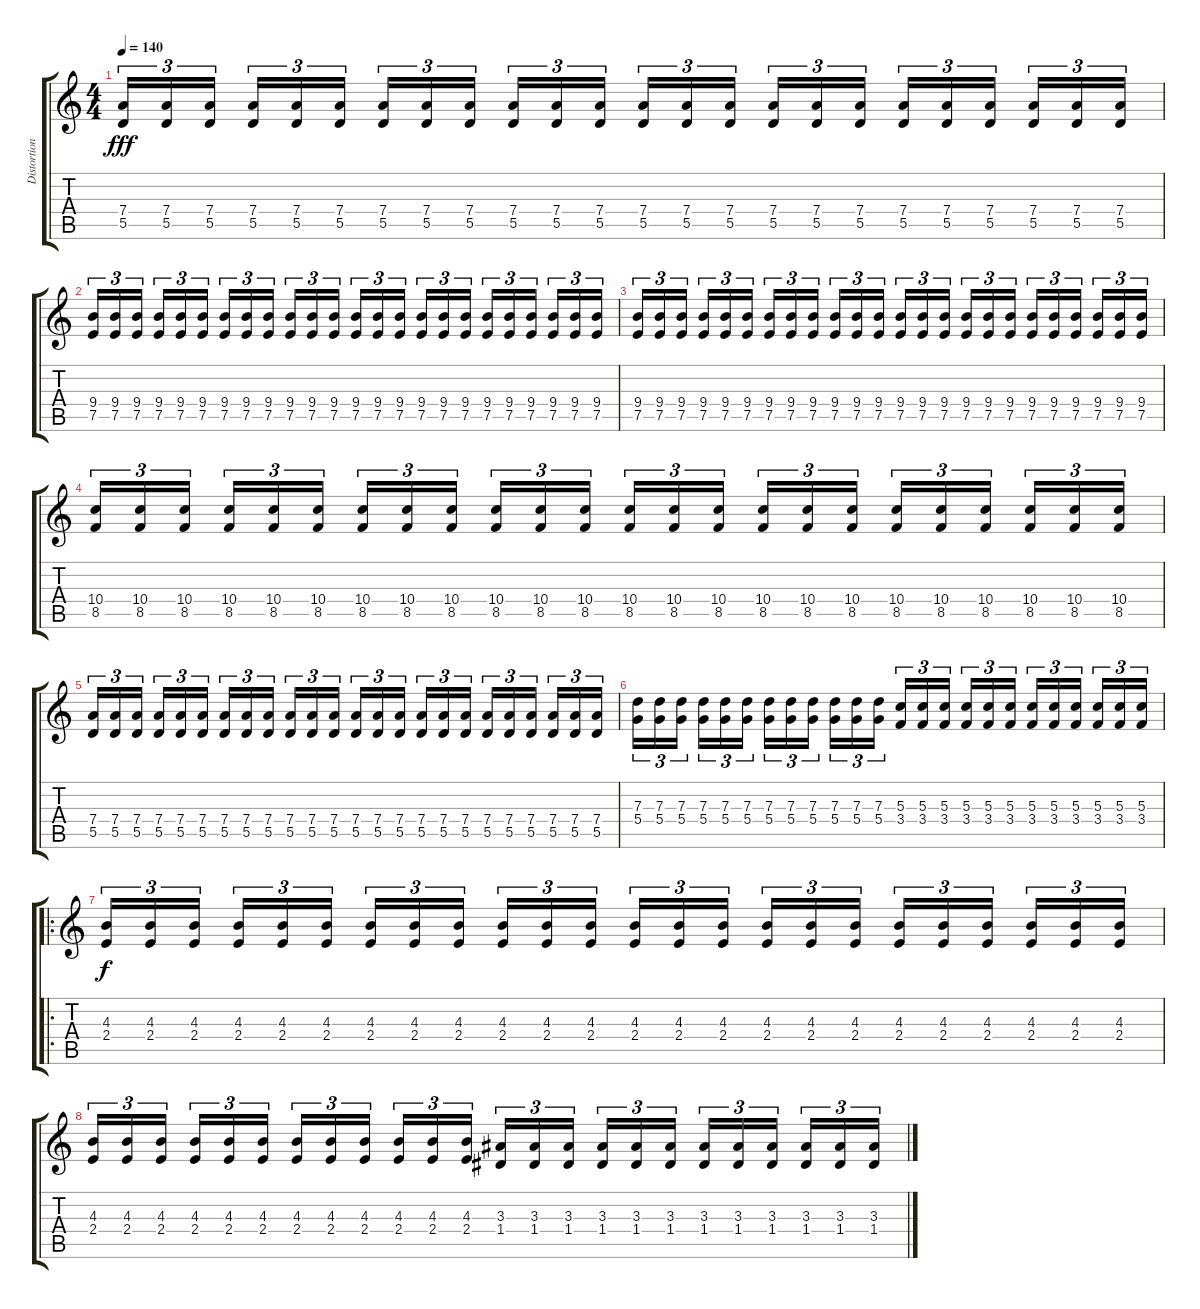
\track ("Distortion guitar 2" "Distortion") {instrument distortionguitar}
\staff {score tabs}
\tuning (E4 B3 G3 D3 A2 E2) {hide}
\ts (4 4)
\tempo 140
\clef g2
\ks c
(7.4 5.5).16{tu (3 2) dy fff} (7.4 5.5).16{tu (3 2)} (7.4 5.5).16{tu (3 2)} (7.4 5.5).16{tu (3 2)} (7.4 5.5).16{tu (3 2)} (7.4 5.5).16{tu (3 2)} (7.4 5.5).16{tu (3 2)} (7.4 5.5).16{tu (3 2)} (7.4 5.5).16{tu (3 2)} (7.4 5.5).16{tu (3 2)} (7.4 5.5).16{tu (3 2)} (7.4 5.5).16{tu (3 2)} (7.4 5.5).16{tu (3 2)} (7.4 5.5).16{tu (3 2)} (7.4 5.5).16{tu (3 2)} (7.4 5.5).16{tu (3 2)} (7.4 5.5).16{tu (3 2)} (7.4 5.5).16{tu (3 2)} (7.4 5.5).16{tu (3 2)} (7.4 5.5).16{tu (3 2)} (7.4 5.5).16{tu (3 2)} (7.4 5.5).16{tu (3 2)} (7.4 5.5).16{tu (3 2)} (7.4 5.5).16{tu (3 2)} |
(9.4 7.5).16{tu (3 2)} (9.4 7.5).16{tu (3 2)} (9.4 7.5).16{tu (3 2)} (9.4 7.5).16{tu (3 2)} (9.4 7.5).16{tu (3 2)} (9.4 7.5).16{tu (3 2)} (9.4 7.5).16{tu (3 2)} (9.4 7.5).16{tu (3 2)} (9.4 7.5).16{tu (3 2)} (9.4 7.5).16{tu (3 2)} (9.4 7.5).16{tu (3 2)} (9.4 7.5).16{tu (3 2)} (9.4 7.5).16{tu (3 2)} (9.4 7.5).16{tu (3 2)} (9.4 7.5).16{tu (3 2)} (9.4 7.5).16{tu (3 2)} (9.4 7.5).16{tu (3 2)} (9.4 7.5).16{tu (3 2)} (9.4 7.5).16{tu (3 2)} (9.4 7.5).16{tu (3 2)} (9.4 7.5).16{tu (3 2)} (9.4 7.5).16{tu (3 2)} (9.4 7.5).16{tu (3 2)} (9.4 7.5).16{tu (3 2)} |
(9.4 7.5).16{tu (3 2)} (9.4 7.5).16{tu (3 2)} (9.4 7.5).16{tu (3 2)} (9.4 7.5).16{tu (3 2)} (9.4 7.5).16{tu (3 2)} (9.4 7.5).16{tu (3 2)} (9.4 7.5).16{tu (3 2)} (9.4 7.5).16{tu (3 2)} (9.4 7.5).16{tu (3 2)} (9.4 7.5).16{tu (3 2)} (9.4 7.5).16{tu (3 2)} (9.4 7.5).16{tu (3 2)} (9.4 7.5).16{tu (3 2)} (9.4 7.5).16{tu (3 2)} (9.4 7.5).16{tu (3 2)} (9.4 7.5).16{tu (3 2)} (9.4 7.5).16{tu (3 2)} (9.4 7.5).16{tu (3 2)} (9.4 7.5).16{tu (3 2)} (9.4 7.5).16{tu (3 2)} (9.4 7.5).16{tu (3 2)} (9.4 7.5).16{tu (3 2)} (9.4 7.5).16{tu (3 2)} (9.4 7.5).16{tu (3 2)} |
(10.4 8.5).16{tu (3 2)} (10.4 8.5).16{tu (3 2)} (10.4 8.5).16{tu (3 2)} (10.4 8.5).16{tu (3 2)} (10.4 8.5).16{tu (3 2)} (10.4 8.5).16{tu (3 2)} (10.4 8.5).16{tu (3 2)} (10.4 8.5).16{tu (3 2)} (10.4 8.5).16{tu (3 2)} (10.4 8.5).16{tu (3 2)} (10.4 8.5).16{tu (3 2)} (10.4 8.5).16{tu (3 2)} (10.4 8.5).16{tu (3 2)} (10.4 8.5).16{tu (3 2)} (10.4 8.5).16{tu (3 2)} (10.4 8.5).16{tu (3 2)} (10.4 8.5).16{tu (3 2)} (10.4 8.5).16{tu (3 2)} (10.4 8.5).16{tu (3 2)} (10.4 8.5).16{tu (3 2)} (10.4 8.5).16{tu (3 2)} (10.4 8.5).16{tu (3 2)} (10.4 8.5).16{tu (3 2)} (10.4 8.5).16{tu (3 2)} |
(7.4 5.5).16{tu (3 2)} (7.4 5.5).16{tu (3 2)} (7.4 5.5).16{tu (3 2)} (7.4 5.5).16{tu (3 2)} (7.4 5.5).16{tu (3 2)} (7.4 5.5).16{tu (3 2)} (7.4 5.5).16{tu (3 2)} (7.4 5.5).16{tu (3 2)} (7.4 5.5).16{tu (3 2)} (7.4 5.5).16{tu (3 2)} (7.4 5.5).16{tu (3 2)} (7.4 5.5).16{tu (3 2)} (7.4 5.5).16{tu (3 2)} (7.4 5.5).16{tu (3 2)} (7.4 5.5).16{tu (3 2)} (7.4 5.5).16{tu (3 2)} (7.4 5.5).16{tu (3 2)} (7.4 5.5).16{tu (3 2)} (7.4 5.5).16{tu (3 2)} (7.4 5.5).16{tu (3 2)} (7.4 5.5).16{tu (3 2)} (7.4 5.5).16{tu (3 2)} (7.4 5.5).16{tu (3 2)} (7.4 5.5).16{tu (3 2)} |
(7.3 5.4).16{tu (3 2)} (7.3 5.4).16{tu (3 2)} (7.3 5.4).16{tu (3 2)} (7.3 5.4).16{tu (3 2)} (7.3 5.4).16{tu (3 2)} (7.3 5.4).16{tu (3 2)} (7.3 5.4).16{tu (3 2)} (7.3 5.4).16{tu (3 2)} (7.3 5.4).16{tu (3 2)} (7.3 5.4).16{tu (3 2)} (7.3 5.4).16{tu (3 2)} (7.3 5.4).16{tu (3 2)} (5.3 3.4).16{tu (3 2)} (5.3 3.4).16{tu (3 2)} (5.3 3.4).16{tu (3 2)} (5.3 3.4).16{tu (3 2)} (5.3 3.4).16{tu (3 2)} (5.3 3.4).16{tu (3 2)} (5.3 3.4).16{tu (3 2)} (5.3 3.4).16{tu (3 2)} (5.3 3.4).16{tu (3 2)} (5.3 3.4).16{tu (3 2)} (5.3 3.4).16{tu (3 2)} (5.3 3.4).16{tu (3 2)} |
\ro
(4.3 2.4).16{tu (3 2) dy f} (4.3 2.4).16{tu (3 2)} (4.3 2.4).16{tu (3 2)} (4.3 2.4).16{tu (3 2)} (4.3 2.4).16{tu (3 2)} (4.3 2.4).16{tu (3 2)} (4.3 2.4).16{tu (3 2)} (4.3 2.4).16{tu (3 2)} (4.3 2.4).16{tu (3 2)} (4.3 2.4).16{tu (3 2)} (4.3 2.4).16{tu (3 2)} (4.3 2.4).16{tu (3 2)} (4.3 2.4).16{tu (3 2)} (4.3 2.4).16{tu (3 2)} (4.3 2.4).16{tu (3 2)} (4.3 2.4).16{tu (3 2)} (4.3 2.4).16{tu (3 2)} (4.3 2.4).16{tu (3 2)} (4.3 2.4).16{tu (3 2)} (4.3 2.4).16{tu (3 2)} (4.3 2.4).16{tu (3 2)} (4.3 2.4).16{tu (3 2)} (4.3 2.4).16{tu (3 2)} (4.3 2.4).16{tu (3 2)} |
(4.3 2.4).16{tu (3 2)} (4.3 2.4).16{tu (3 2)} (4.3 2.4).16{tu (3 2)} (4.3 2.4).16{tu (3 2)} (4.3 2.4).16{tu (3 2)} (4.3 2.4).16{tu (3 2)} (4.3 2.4).16{tu (3 2)} (4.3 2.4).16{tu (3 2)} (4.3 2.4).16{tu (3 2)} (4.3 2.4).16{tu (3 2)} (4.3 2.4).16{tu (3 2)} (4.3 2.4).16{tu (3 2)} (3.3 1.4).16{tu (3 2)} (3.3 1.4).16{tu (3 2)} (3.3 1.4).16{tu (3 2)} (3.3 1.4).16{tu (3 2)} (3.3 1.4).16{tu (3 2)} (3.3 1.4).16{tu (3 2)} (3.3 1.4).16{tu (3 2)} (3.3 1.4).16{tu (3 2)} (3.3 1.4).16{tu (3 2)} (3.3 1.4).16{tu (3 2)} (3.3 1.4).16{tu (3 2)} (3.3 1.4).16{tu (3 2)}
